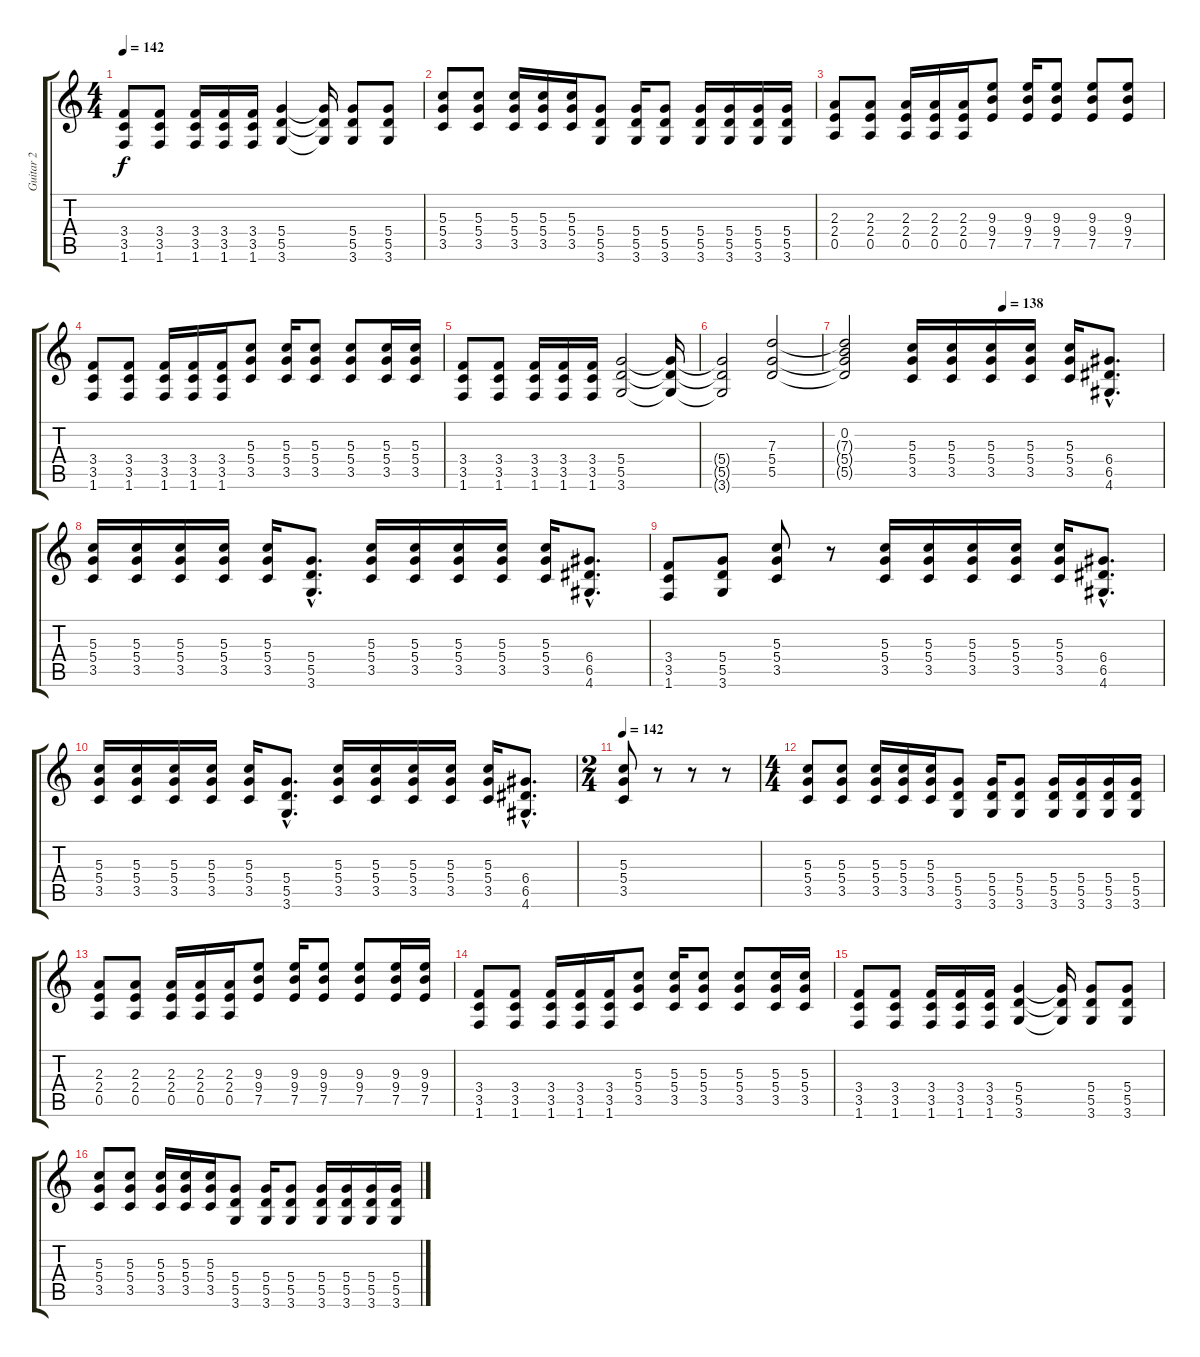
\track ("Guitar 2" "Guitar 2") {instrument distortionguitar}
\staff {score tabs}
\tuning (E4 B3 G3 D3 A2 E2) {hide}
\ts (4 4)
\tempo 142
\clef g2
\ks c
(3.4 3.5 1.6).8{dy f} (3.4 3.5 1.6).8 (3.4 3.5 1.6).16 (3.4 3.5 1.6).16 (3.4 3.5 1.6).16 (5.4 5.5 3.6).4 (5.4{t} 5.5{t} 3.6{t}).16 (5.4 5.5 3.6).8 (5.4 5.5 3.6).8 |
(5.3 5.4 3.5).8 (5.3 5.4 3.5).8 (5.3 5.4 3.5).16 (5.3 5.4 3.5).16 (5.3 5.4 3.5).16 (5.4 5.5 3.6).8 (5.4 5.5 3.6).16 (5.4 5.5 3.6).8 (5.4 5.5 3.6).16 (5.4 5.5 3.6).16 (5.4 5.5 3.6).16 (5.4 5.5 3.6).16 |
(2.3 2.4 0.5).8 (2.3 2.4 0.5).8 (2.3 2.4 0.5).16 (2.3 2.4 0.5).16 (2.3 2.4 0.5).16 (9.3 9.4 7.5).8 (9.3 9.4 7.5).16 (9.3 9.4 7.5).8 (9.3 9.4 7.5).8 (9.3 9.4 7.5).8 |
(3.4 3.5 1.6).8 (3.4 3.5 1.6).8 (3.4 3.5 1.6).16 (3.4 3.5 1.6).16 (3.4 3.5 1.6).16 (5.3 5.4 3.5).8 (5.3 5.4 3.5).16 (5.3 5.4 3.5).8 (5.3 5.4 3.5).8 (5.3 5.4 3.5).16 (5.3 5.4 3.5).16 |
(3.4 3.5 1.6).8 (3.4 3.5 1.6).8 (3.4 3.5 1.6).16 (3.4 3.5 1.6).16 (3.4 3.5 1.6).16 (5.4 5.5 3.6).2 (5.4{t} 5.5{t} 3.6{t}).16 |
(5.4{t} 5.5{t} 3.6{t}).2 (7.3 5.4 5.5).2 |
\tempo (138 0.5)
(0.2 7.3{t} 5.4{t} 5.5{t}).2 (5.3 5.4 3.5).16 (5.3 5.4 3.5).16 (5.3 5.4 3.5).16 (5.3 5.4 3.5).16 (5.3 5.4 3.5).16 (6.4{hac} 6.5{hac} 4.6{hac}).8{d} |
(5.3 5.4 3.5).16 (5.3 5.4 3.5).16 (5.3 5.4 3.5).16 (5.3 5.4 3.5).16 (5.3 5.4 3.5).16 (5.4{hac} 5.5{hac} 3.6{hac}).8{d} (5.3 5.4 3.5).16 (5.3 5.4 3.5).16 (5.3 5.4 3.5).16 (5.3 5.4 3.5).16 (5.3 5.4 3.5).16 (6.4{hac} 6.5{hac} 4.6{hac}).8{d} |
(3.4 3.5 1.6).8 (5.4 5.5 3.6).8 (5.3 5.4 3.5).8 r.8 (5.3 5.4 3.5).16 (5.3 5.4 3.5).16 (5.3 5.4 3.5).16 (5.3 5.4 3.5).16 (5.3 5.4 3.5).16 (6.4{hac} 6.5{hac} 4.6{hac}).8{d} |
(5.3 5.4 3.5).16 (5.3 5.4 3.5).16 (5.3 5.4 3.5).16 (5.3 5.4 3.5).16 (5.3 5.4 3.5).16 (5.4{hac} 5.5{hac} 3.6{hac}).8{d} (5.3 5.4 3.5).16 (5.3 5.4 3.5).16 (5.3 5.4 3.5).16 (5.3 5.4 3.5).16 (5.3 5.4 3.5).16 (6.4{hac} 6.5{hac} 4.6{hac}).8{d} |
\ts (2 4)
\tempo 142
(5.3 5.4 3.5).8 r.8 r.8 r.8 |
\ts (4 4)
(5.3 5.4 3.5).8 (5.3 5.4 3.5).8 (5.3 5.4 3.5).16 (5.3 5.4 3.5).16 (5.3 5.4 3.5).16 (5.4 5.5 3.6).8 (5.4 5.5 3.6).16 (5.4 5.5 3.6).8 (5.4 5.5 3.6).16 (5.4 5.5 3.6).16 (5.4 5.5 3.6).16 (5.4 5.5 3.6).16 |
(2.3 2.4 0.5).8 (2.3 2.4 0.5).8 (2.3 2.4 0.5).16 (2.3 2.4 0.5).16 (2.3 2.4 0.5).16 (9.3 9.4 7.5).8 (9.3 9.4 7.5).16 (9.3 9.4 7.5).8 (9.3 9.4 7.5).8 (9.3 9.4 7.5).16 (9.3 9.4 7.5).16 |
(3.4 3.5 1.6).8 (3.4 3.5 1.6).8 (3.4 3.5 1.6).16 (3.4 3.5 1.6).16 (3.4 3.5 1.6).16 (5.3 5.4 3.5).8 (5.3 5.4 3.5).16 (5.3 5.4 3.5).8 (5.3 5.4 3.5).8 (5.3 5.4 3.5).16 (5.3 5.4 3.5).16 |
(3.4 3.5 1.6).8 (3.4 3.5 1.6).8 (3.4 3.5 1.6).16 (3.4 3.5 1.6).16 (3.4 3.5 1.6).16 (5.4 5.5 3.6).4 (5.4{t} 5.5{t} 3.6{t}).16 (5.4 5.5 3.6).8 (5.4 5.5 3.6).8 |
(5.3 5.4 3.5).8 (5.3 5.4 3.5).8 (5.3 5.4 3.5).16 (5.3 5.4 3.5).16 (5.3 5.4 3.5).16 (5.4 5.5 3.6).8 (5.4 5.5 3.6).16 (5.4 5.5 3.6).8 (5.4 5.5 3.6).16 (5.4 5.5 3.6).16 (5.4 5.5 3.6).16 (5.4 5.5 3.6).16
